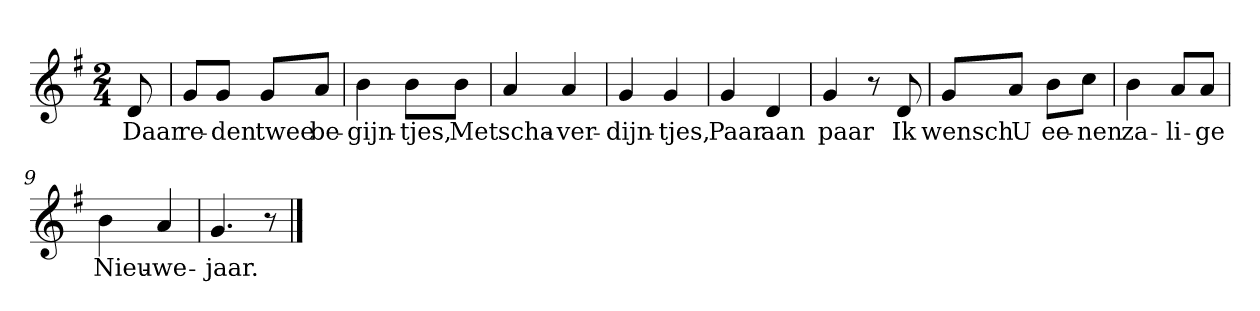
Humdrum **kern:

**kern	**text
*part1	*part1
*staff1	*staff1
*clefG2	*
*k[f#]	*
*G:	*
*M2/4	*
*MM120	*
=	=
8d	Daar
=1	=1
8g/L	re-
8g/J	-den
8g/L	twee
8a/J	be-
=2	=2
4b	-gijn-
8b\L	-tjes,
8b\J	Met
=3	=3
4a	scha-
4a	-ver-
=4	=4
4g	-dijn-
4g	-tjes,
=5	=5
4g	Paar
4d	aan
=6	=6
4g	paar
8r	.
8d	Ik
=7	=7
8g/L	wensch
8a/J	U
8b\L	ee-
8cc\J	-nen
=8	=8
4b	za-
8a/L	-li-
8a/J	-ge
=9	=9
4b	Nieu-
4a	-we-
=10	=10
4.g	-jaar.
8r	.
==	==
*-	*-
